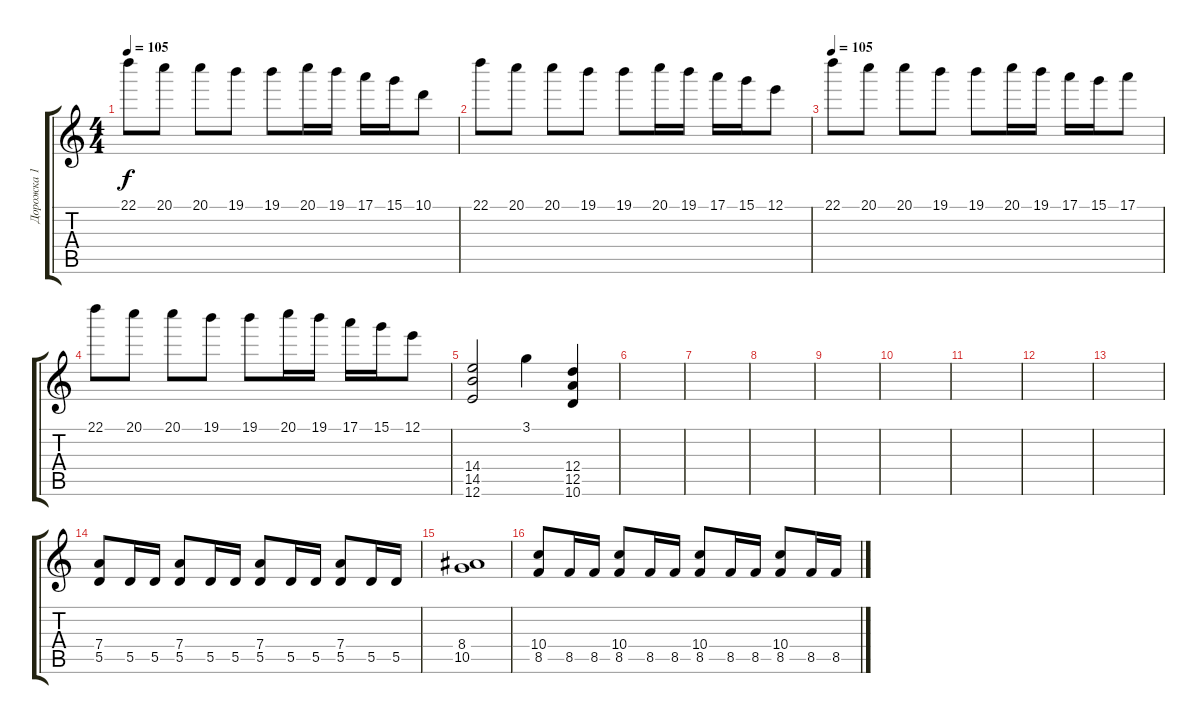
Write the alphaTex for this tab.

\track ("Дорожка 1" "Дорожка 1") {instrument distortionguitar}
\staff {score tabs}
\tuning (E4 B3 G3 D3 A2 E2) {hide}
\ts (4 4)
\tempo 105
\clef g2
\ks c
22.1.8{dy f balance 14} 20.1.8 20.1.8 19.1.8 19.1.8 20.1.16 19.1.16 17.1.16 15.1.16 10.1.8 |
22.1.8 20.1.8 20.1.8 19.1.8 19.1.8 20.1.16 19.1.16 17.1.16 15.1.16 12.1.8 |
\tempo 105
22.1.8 20.1.8 20.1.8 19.1.8 19.1.8 20.1.16 19.1.16 17.1.16 15.1.16 17.1.8 |
22.1.8 20.1.8 20.1.8 19.1.8 19.1.8 20.1.16 19.1.16 17.1.16 15.1.16 12.1.8 |
(14.4 14.5 12.6).2 3.1.4 (12.4 12.5 10.6).4 |
|
|
|
|
|
|
|
|
(7.4 5.5).8{balance 8} 5.5.16 5.5.16 (7.4 5.5).8 5.5.16 5.5.16 (7.4 5.5).8 5.5.16 5.5.16 (7.4 5.5).8 5.5.16 5.5.16 |
(8.4 10.5).1 |
(10.4 8.5).8 8.5.16 8.5.16 (10.4 8.5).8 8.5.16 8.5.16 (10.4 8.5).8 8.5.16 8.5.16 (10.4 8.5).8 8.5.16 8.5.16
